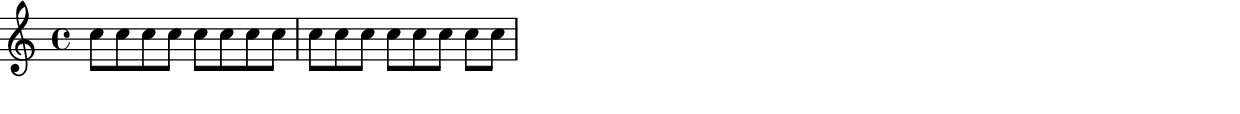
%% Generated by lilypond-book.py
%% Options: [exampleindent=10.16\mm,fragment,indent=0\mm,line-width=160\mm,quote,relative=2]
\include "lilypond-book-preamble.ly"


% ****************************************************************
% Start cut-&-pastable-section
% ****************************************************************



\paper {
  indent = 0\mm
  line-width = 160\mm
  % offset the left padding, also add 1mm as lilypond creates cropped
  % images with a little space on the right
  line-width = #(- line-width (* mm  3.000000) (* mm 1))
  line-width = 160\mm - 2.0 * 10.16\mm
  % offset the left padding, also add 1mm as lilypond creates cropped
  % images with a little space on the right
  line-width = #(- line-width (* mm  3.000000) (* mm 1))
}

\layout {
  
}



\relative c''
{


% ****************************************************************
% ly snippet contents follows:
% ****************************************************************
\sourcefileline 2205
\time 4/4
\set Timing.baseMoment = #(ly:make-moment 1/8)
\set Timing.beatStructure = 3,3,2
% 以下は beamExceptions のため、(3 3 2) の連桁にはなりません
\repeat unfold 8 {c8} |
% 以下は beamExceptions をクリアするため、(3 3 2) の連桁になります
\set Timing.beamExceptions = #'()
\repeat unfold 8 {c8}



% ****************************************************************
% end ly snippet
% ****************************************************************
}
